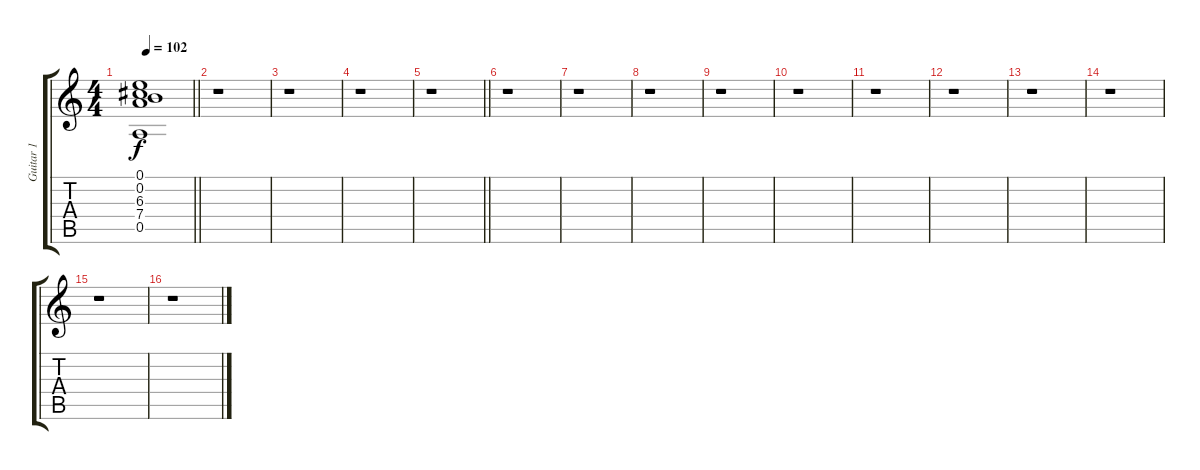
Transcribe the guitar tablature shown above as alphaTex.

\track ("Guitar 1" "Guitar 1") {instrument overdrivenguitar}
\staff {score tabs}
\tuning (E4 B3 G3 D3 A2 E2) {hide}
\ts (4 4)
\tempo 102
\clef g2
\barLineRight lightlight
\ks c
(0.1{t} 0.2{t} 6.3{t} 7.4{t} 0.5{t}).1{dy f} |
r.1 |
r.1 |
r.1 |
\barLineRight lightlight
r.1 |
r.1 |
r.1 |
r.1 |
r.1 |
r.1 |
r.1 |
r.1 |
r.1 |
r.1 |
r.1 |
r.1
